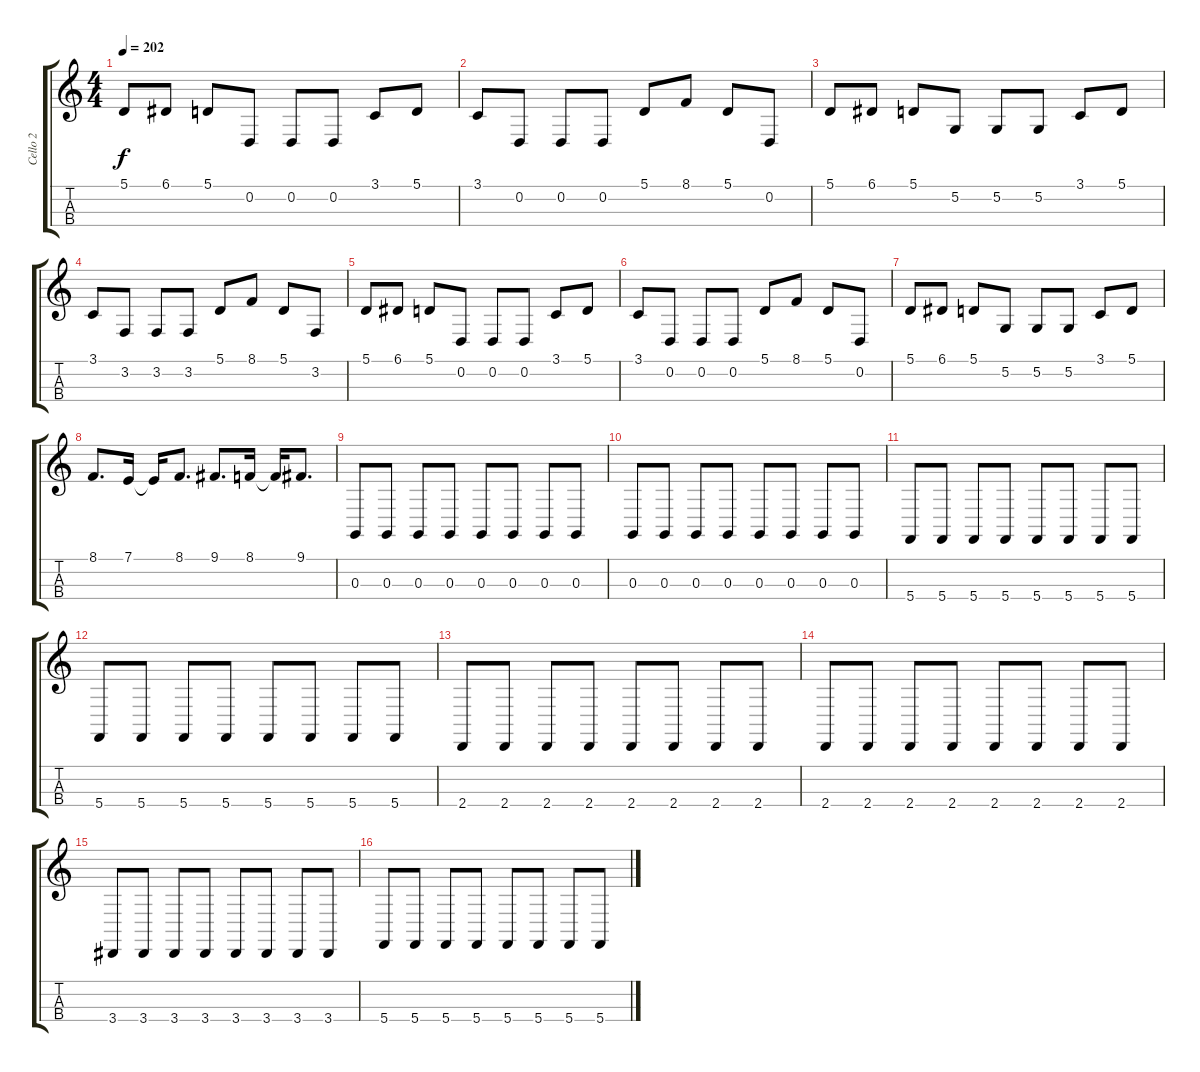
\track ("Cello 2" "Cello 2") {instrument cello}
\staff {score tabs}
\tuning (A3 D3 G2 C2) {hide}
\ts (4 4)
\tempo 202
\clef g2
\ks c
5.1.8{dy f} 6.1.8 5.1.8 0.2.8 0.2.8 0.2.8 3.1.8 5.1.8 |
3.1.8 0.2.8 0.2.8 0.2.8 5.1.8 8.1.8 5.1.8 0.2.8 |
5.1.8 6.1.8 5.1.8 5.2.8 5.2.8 5.2.8 3.1.8 5.1.8 |
3.1.8 3.2.8 3.2.8 3.2.8 5.1.8 8.1.8 5.1.8 3.2.8 |
5.1.8 6.1.8 5.1.8 0.2.8 0.2.8 0.2.8 3.1.8 5.1.8 |
3.1.8 0.2.8 0.2.8 0.2.8 5.1.8 8.1.8 5.1.8 0.2.8 |
5.1.8 6.1.8 5.1.8 5.2.8 5.2.8 5.2.8 3.1.8 5.1.8 |
8.1.8{d} 7.1.16 7.1{t}.16 8.1.8{d} 9.1.8{d} 8.1.16 8.1{t}.16 9.1.8{d} |
0.3.8 0.3.8 0.3.8 0.3.8 0.3.8 0.3.8 0.3.8 0.3.8 |
0.3.8 0.3.8 0.3.8 0.3.8 0.3.8 0.3.8 0.3.8 0.3.8 |
5.4.8 5.4.8 5.4.8 5.4.8 5.4.8 5.4.8 5.4.8 5.4.8 |
5.4.8 5.4.8 5.4.8 5.4.8 5.4.8 5.4.8 5.4.8 5.4.8 |
2.4.8 2.4.8 2.4.8 2.4.8 2.4.8 2.4.8 2.4.8 2.4.8 |
2.4.8 2.4.8 2.4.8 2.4.8 2.4.8 2.4.8 2.4.8 2.4.8 |
3.4.8 3.4.8 3.4.8 3.4.8 3.4.8 3.4.8 3.4.8 3.4.8 |
5.4.8 5.4.8 5.4.8 5.4.8 5.4.8 5.4.8 5.4.8 5.4.8
